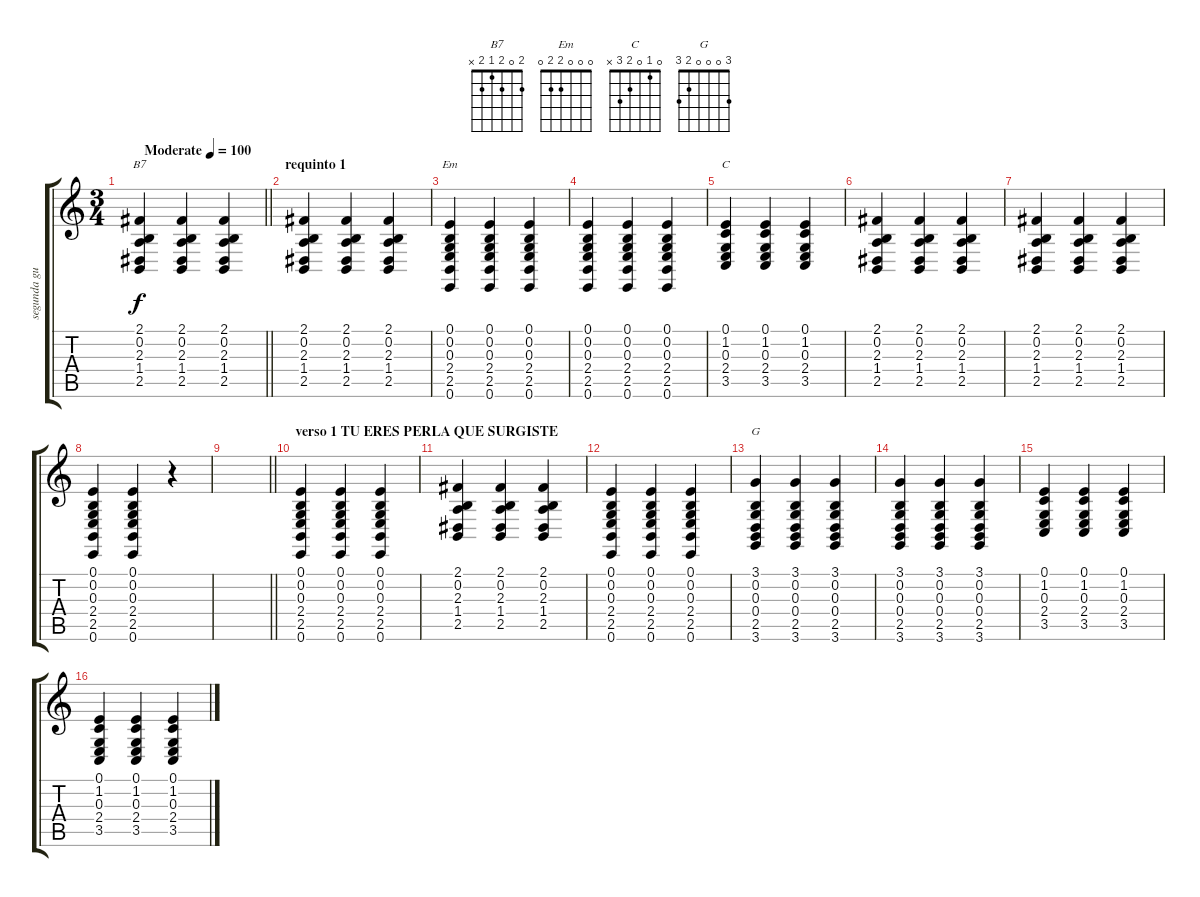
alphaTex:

\track ("segunda guitarra" "segunda gu") {instrument acousticgrandpiano}
\staff {score tabs}
\tuning (E4 B3 G3 D3 A2 E2) {hide}
\chord ("B7" 2 0 2 1 2 x)
\chord ("Em" 0 0 0 2 2 0)
\chord ("C" 0 1 0 2 3 x)
\chord ("G" 3 0 0 0 2 3)
\ts (3 4)
\tempo (100 "Moderate")
\clef g2
\barLineRight lightlight
\ks c
(2.1 0.2 2.3 1.4 2.5).4{ch "B7" dy f instrument acousticgrandpiano} (2.1 0.2 2.3 1.4 2.5).4 (2.1 0.2 2.3 1.4 2.5).4 |
\section ("" "requinto 1")
(2.1 0.2 2.3 1.4 2.5).4 (2.1 0.2 2.3 1.4 2.5).4 (2.1 0.2 2.3 1.4 2.5).4 |
(0.1 0.2 0.3 2.4 2.5 0.6).4{ch "Em"} (0.1 0.2 0.3 2.4 2.5 0.6).4 (0.1 0.2 0.3 2.4 2.5 0.6).4 |
(0.1 0.2 0.3 2.4 2.5 0.6).4 (0.1 0.2 0.3 2.4 2.5 0.6).4 (0.1 0.2 0.3 2.4 2.5 0.6).4 |
(0.1 1.2 0.3 2.4 3.5).4{ch "C"} (0.1 1.2 0.3 2.4 3.5).4 (0.1 1.2 0.3 2.4 3.5).4 |
(2.1 0.2 2.3 1.4 2.5).4 (2.1 0.2 2.3 1.4 2.5).4 (2.1 0.2 2.3 1.4 2.5).4 |
(2.1 0.2 2.3 1.4 2.5).4 (2.1 0.2 2.3 1.4 2.5).4 (2.1 0.2 2.3 1.4 2.5).4 |
(0.1 0.2 0.3 2.4 2.5 0.6).4 (0.1 0.2 0.3 2.4 2.5 0.6).4 r.4 |
\barLineRight lightlight
|
\section ("" "verso 1 TU ERES PERLA QUE SURGISTE")
(0.1 0.2 0.3 2.4 2.5 0.6).4 (0.1 0.2 0.3 2.4 2.5 0.6).4 (0.1 0.2 0.3 2.4 2.5 0.6).4 |
(2.1 0.2 2.3 1.4 2.5).4 (2.1 0.2 2.3 1.4 2.5).4 (2.1 0.2 2.3 1.4 2.5).4 |
(0.1 0.2 0.3 2.4 2.5 0.6).4 (0.1 0.2 0.3 2.4 2.5 0.6).4 (0.1 0.2 0.3 2.4 2.5 0.6).4 |
(3.1 0.2 0.3 0.4 2.5 3.6).4{ch "G"} (3.1 0.2 0.3 0.4 2.5 3.6).4 (3.1 0.2 0.3 0.4 2.5 3.6).4 |
(3.1 0.2 0.3 0.4 2.5 3.6).4 (3.1 0.2 0.3 0.4 2.5 3.6).4 (3.1 0.2 0.3 0.4 2.5 3.6).4 |
(0.1 1.2 0.3 2.4 3.5).4 (0.1 1.2 0.3 2.4 3.5).4 (0.1 1.2 0.3 2.4 3.5).4 |
(0.1 1.2 0.3 2.4 3.5).4 (0.1 1.2 0.3 2.4 3.5).4 (0.1 1.2 0.3 2.4 3.5).4
